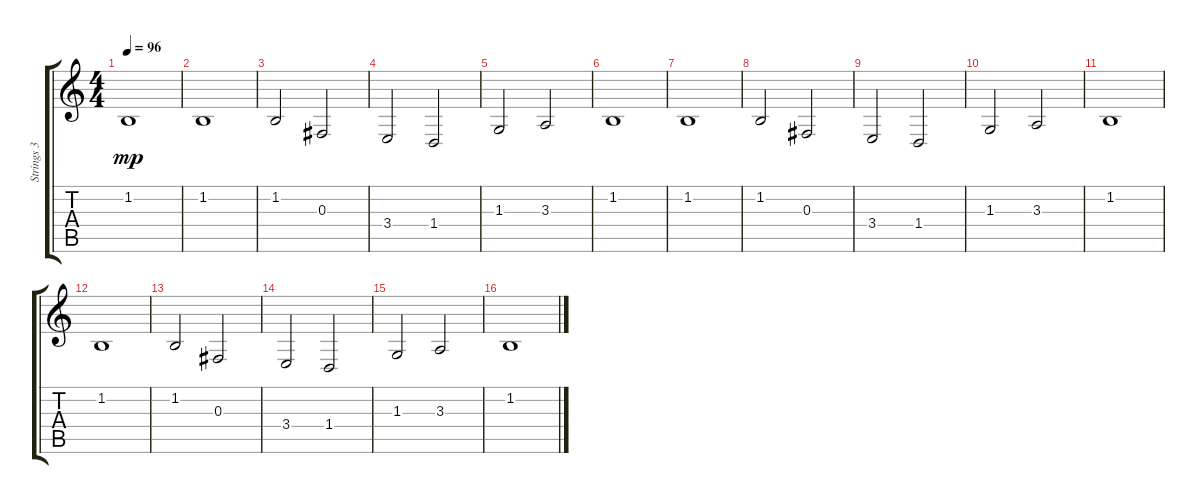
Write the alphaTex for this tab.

\track ("Strings 3" "Strings 3") {instrument tremolostrings}
\staff {score tabs}
\tuning (Eb4 Bb3 Gb3 Db3 Ab2 Eb2) {hide}
\ts (4 4)
\tempo 96
\clef g2
\ks c
1.2.1{dy mp} |
1.2.1 |
1.2.2 0.3.2 |
3.4.2 1.4.2 |
1.3.2 3.3.2 |
1.2.1 |
1.2.1 |
1.2.2 0.3.2 |
3.4.2 1.4.2 |
1.3.2 3.3.2 |
1.2.1 |
1.2.1 |
1.2.2 0.3.2 |
3.4.2 1.4.2 |
1.3.2 3.3.2 |
1.2.1
